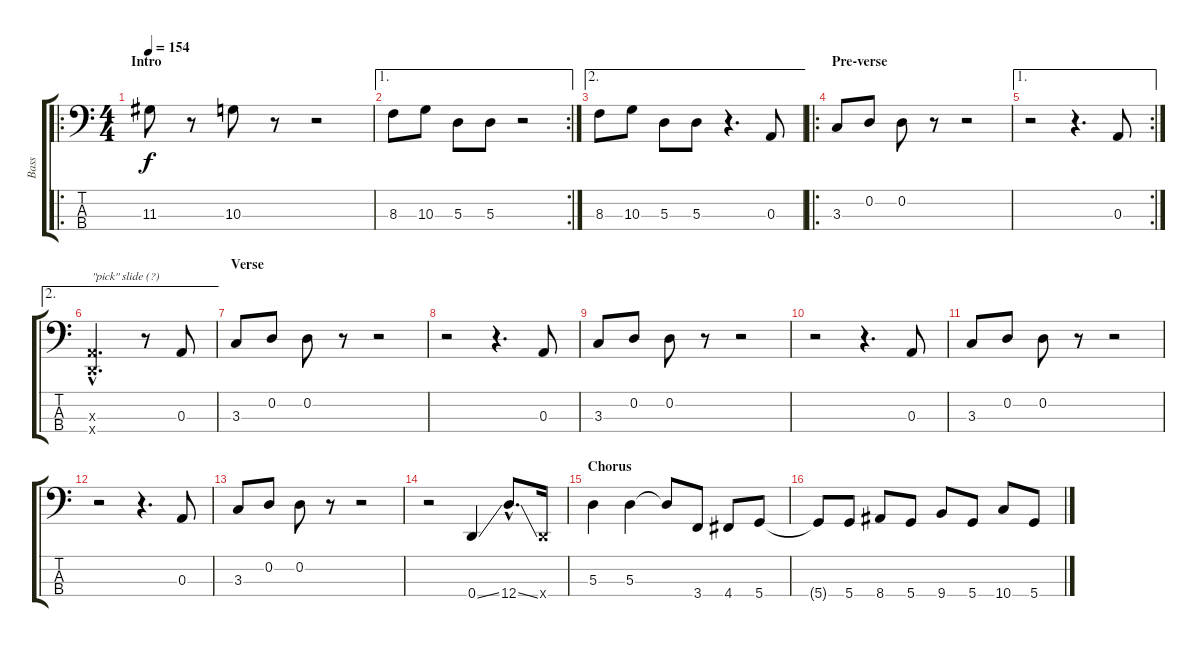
\track ("Bass" "Bass") {instrument electricbassfinger}
\staff {score tabs}
\tuning (G2 D2 A1 D1) {hide}
\ro
\ts (4 4)
\section ("" "Intro")
\tempo 154
\clef f4
\ks c
11.3.8{dy f instrument electricbassfinger} r.8 10.3.8 r.8 r.2 |
\ae 1
\rc 2
8.3.8 10.3.8 5.3.8 5.3.8 r.2 |
\ae 2
8.3.8 10.3.8 5.3.8 5.3.8 r.4{d} 0.3.8 |
\ro
\section ("" "Pre-verse")
3.3.8 0.2.8 0.2.8 r.8 r.2 |
\ae 1
\rc 2
r.2 r.4{d} 0.3.8 |
\ae 2
(0.3{hac x} 0.4{hac x}).2{d txt "\"pick\" slide (?)"} r.8 0.3.8 |
\section ("" "Verse")
3.3.8 0.2.8 0.2.8 r.8 r.2 |
r.2 r.4{d} 0.3.8 |
3.3.8 0.2.8 0.2.8 r.8 r.2 |
r.2 r.4{d} 0.3.8 |
3.3.8 0.2.8 0.2.8 r.8 r.2 |
r.2 r.4{d} 0.3.8 |
3.3.8 0.2.8 0.2.8 r.8 r.2 |
r.2 0.4{ss}.4 12.4{ss hac}.8{d} 0.4{x}.16 |
\section ("" "Chorus")
5.3.4 5.3.4 5.3{t}.8 3.4.8 4.4.8 5.4.8 |
5.4{t}.8 5.4.8 8.4.8 5.4.8 9.4.8 5.4.8 10.4.8 5.4.8
